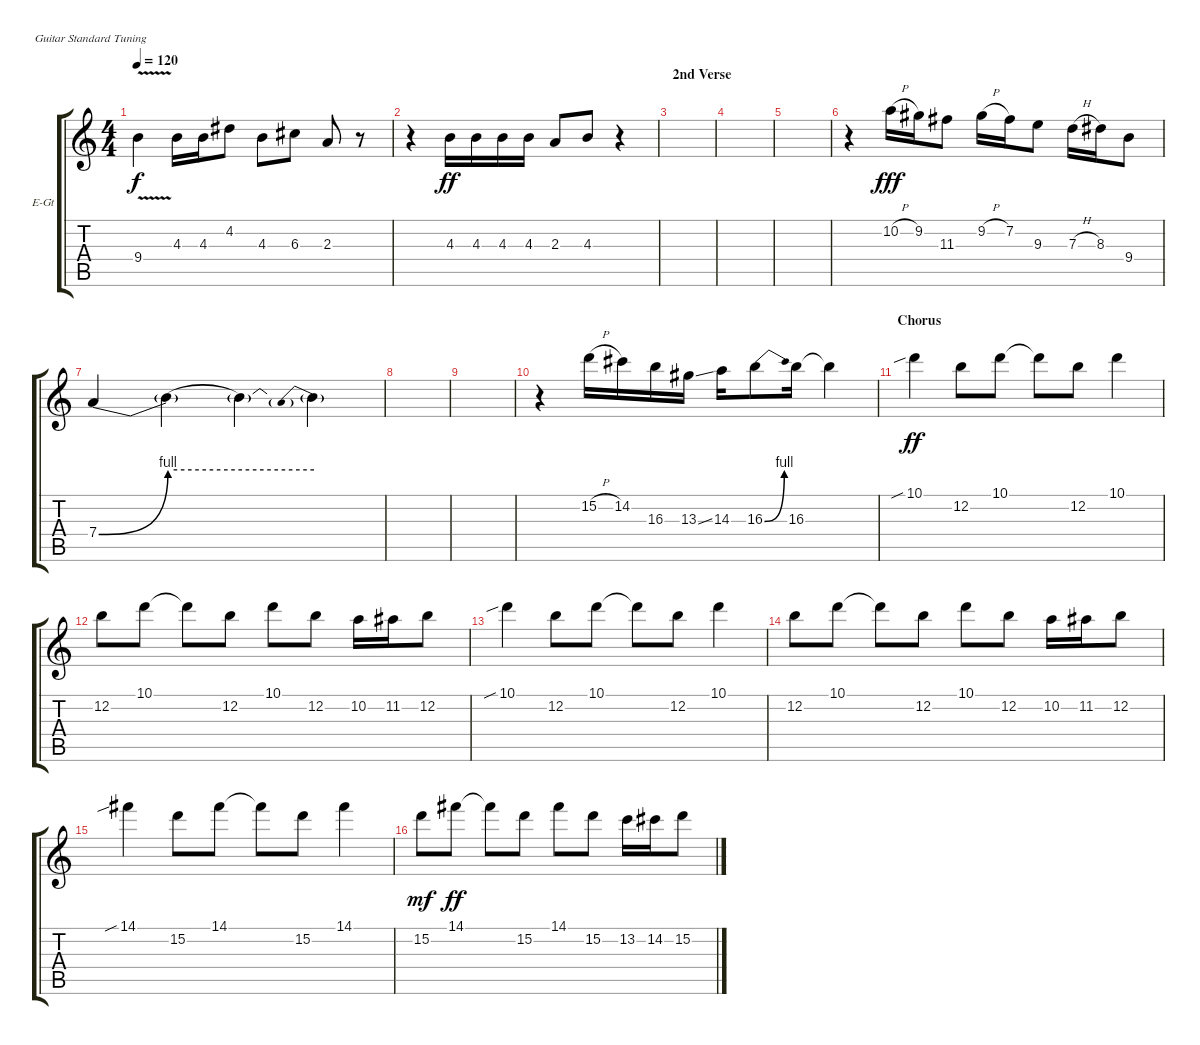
\defaultSystemsLayout 4
\bracketExtendMode groupsimilarinstruments
\firstSystemTrackNameOrientation horizontal
\otherSystemsTrackNameOrientation horizontal
\track ("Lead Guitar" "E-Gt") {instrument distortionguitar}
\staff {score tabs}
\tuning (E4 B3 G3 D3 A2 E2)
\ts (4 4)
\tempo 120
\clef g2
\ks c
9.4{v}.4{dy f} 4.3.16 4.3.16 4.2.8 4.3.8 6.3.8 2.3.8 r.8 |
r.4 4.3.16{dy ff} 4.3.16 4.3.16 4.3.16 2.3.8 4.3.8 r.4 |
\section ("" "2nd Verse ")
|
|
|
r.4 10.2{h}.16{dy fff} 9.2.16 11.3.8 9.2{h}.16 7.2.16 9.3.8 7.3{h}.16 8.3.16 9.4.8 |
7.4{be (bend 0 0 60 4)}.4 7.4{be (hold 0 4 60 4) t}.4 7.4{t}.4 7.4{be (prebend 0 4 60 4) t}.4 |
|
|
r.4 15.2{h}.16 14.2.16 16.3.16 13.3{ss}.16 14.3.16 16.3{be (bend 0 0 60 4)}.8 16.3.16 16.3{t}.4 |
\section ("" "Chorus")
10.1{sib}.4{dy ff} 12.2.8 10.1.8 10.1{t}.8 12.2.8 10.1.4 |
12.2.8 10.1.8 10.1{t}.8 12.2.8 10.1.8 12.2.8 10.2.16 11.2.16 12.2.8 |
10.1{sib}.4 12.2.8 10.1.8 10.1{t}.8 12.2.8 10.1.4 |
12.2.8 10.1.8 10.1{t}.8 12.2.8 10.1.8 12.2.8 10.2.16 11.2.16 12.2.8 |
14.1{sib}.4 15.2.8 14.1.8 14.1{t}.8 15.2.8 14.1.4 |
15.2.8{dy mf} 14.1.8{dy ff} 14.1{t}.8 15.2.8 14.1.8 15.2.8 13.2.16 14.2.16 15.2.8
